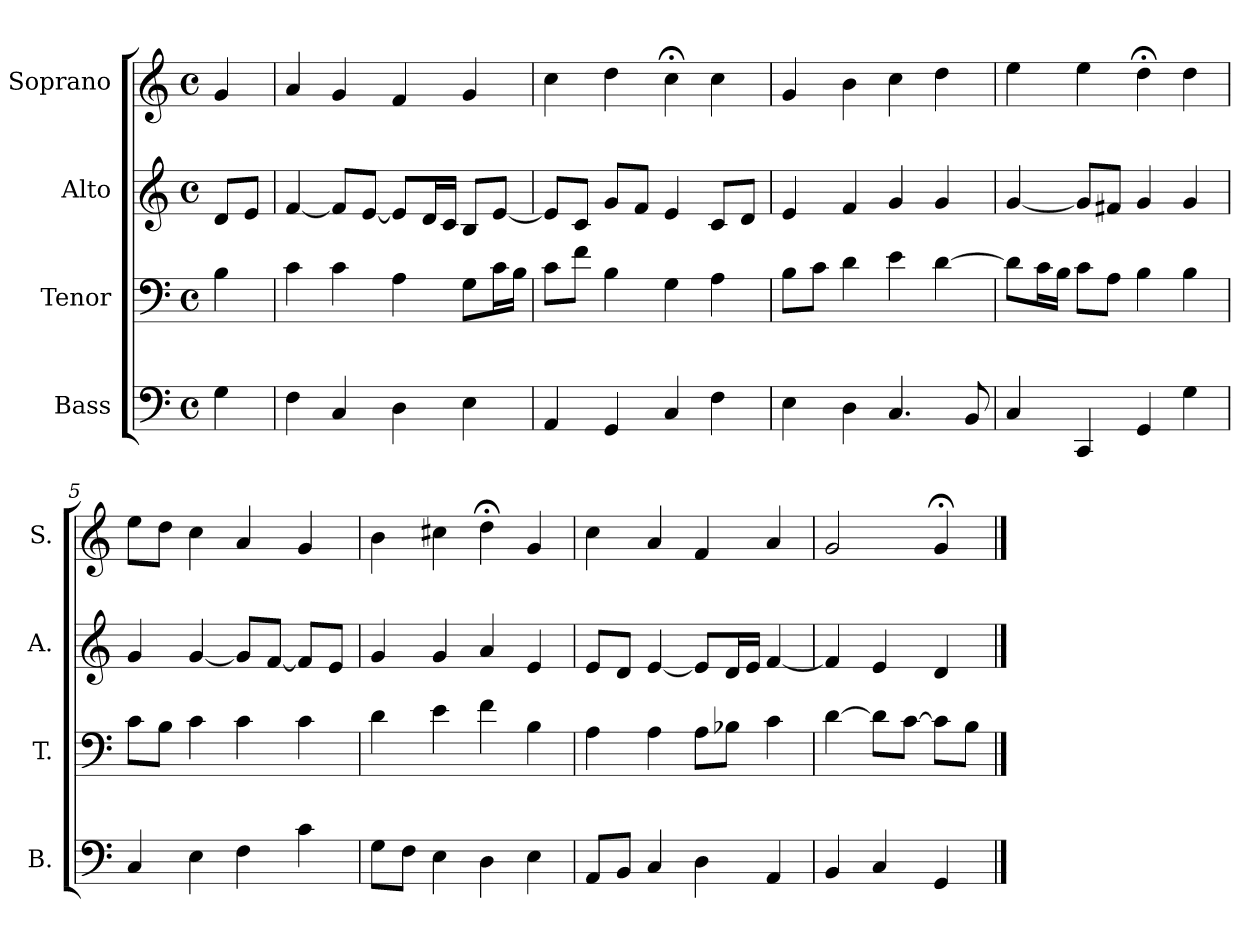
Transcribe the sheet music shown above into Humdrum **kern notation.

**kern	**kern	**kern	**kern
*part4	*part3	*part2	*part1
*staff4	*staff3	*staff2	*staff1
*I"Bass	*I"Tenor	*I"Alto	*I"Soprano
*I'B.	*I'T.	*I'A.	*I'S.
*clefF4	*clefF4	*clefG2	*clefG2
*k[]	*k[]	*k[]	*k[]
*C:	*C:	*C:	*C:
*M4/4	*M4/4	*M4/4	*M4/4
*met(c)	*met(c)	*met(c)	*met(c)
=	=	=	=
4G\	4B\	8d/L	4g/
.	.	8e/J	.
=1	=1	=1	=1
4F\	4c\	[4f/	4a/
4C/	4c\	8f/L]	4g/
.	.	[8e/J	.
4D\	4A\	8e/L]	4f/
.	.	16d/L	.
.	.	16c/JJ	.
4E\	8G\L	8B/L	4g/
.	16c\L	[8e/J	.
.	16B\JJ	.	.
=2	=2	=2	=2
4AA/	8c\L	8e/L]	4cc\
.	8f\J	8c/J	.
4GG/	4B\	8g/L	4dd\
.	.	8f/J	.
4C/	4G\	4e/	4cc;<\
4F\	4A\	8c/L	4cc\
.	.	8d/J	.
=3	=3	=3	=3
4E\	8B\L	4e/	4g/
.	8c\J	.	.
4D\	4d\	4f/	4b\
4.C/	4e\	4g/	4cc\
.	[4d\	4g/	4dd\
8BB/	.	.	.
=4	=4	=4	=4
4C/	8d\L]	[4g/	4ee\
.	16c\L	.	.
.	16B\JJ	.	.
4CC/	8c\L	8g/L]	4ee\
.	8A\J	8f#X/J	.
4GG/	4B\	4g/	4dd;<\
4G\	4B\	4g/	4dd\
!!LO:LB:g=z
=5	=5	=5	=5
4C/	8c\L	4g/	8ee\L
.	8B\J	.	8dd\J
4E\	4c\	[4g/	4cc\
4F\	4c\	8g/L]	4a/
.	.	[8f/J	.
4c\	4c\	8f/L]	4g/
.	.	8e/J	.
=6	=6	=6	=6
8G\L	4d\	4g/	4b\
8F\J	.	.	.
4E\	4e\	4g/	4cc#X\
4D\	4f\	4a/	4dd;<\
4E\	4B\	4e/	4g/
=7	=7	=7	=7
8AA/L	4A\	8e/L	4cc\
8BB/J	.	8d/J	.
4C/	4A\	[4e/	4a/
4D\	8A\L	8e/L]	4f/
.	8B-X\J	16d/L	.
.	.	16e/JJ	.
4AA/	4c\	[4f/	4a/
=8	=8	=8	=8
4BB/	[4d\	4f/]	2g/
4C/	8d\L]	4e/	.
.	[8c\J	.	.
4GG/	8c\L]	4d/	4g;</
.	8B\J	.	.
==	==	==	==
*-	*-	*-	*-
